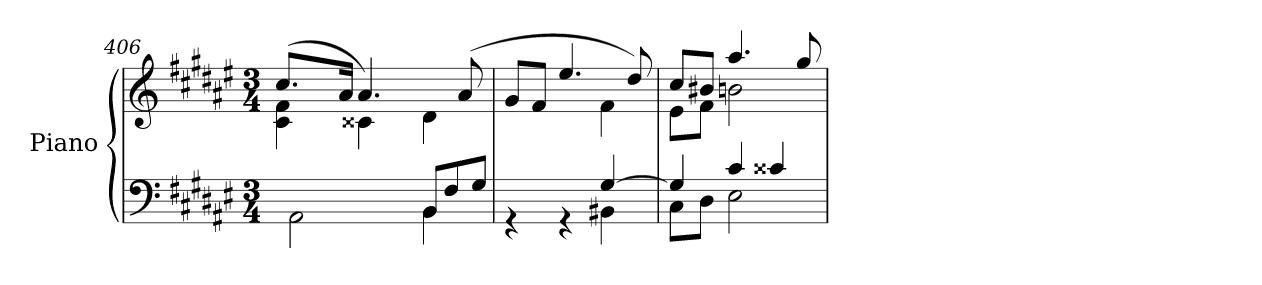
**kern	**kern
*part1	*part1
*staff2	*staff1
*I"Piano	*
*I'Pno	*
*clefF4	*clefG2
*k[f#c#g#d#a#e#]	*k[f#c#g#d#a#e#]
*M3/4	*M3/4
*Xtuplet	*
=406	=406
*^	*^
12AA#/Lyy	2AA#\	(8.cc#/L	4c#\ 4f#\
12F#/	.	.	.
12A#/	.	.	.
.	.	16a#/Jk	.
12F#/	.	4.a#/)	4c##X\
12AA#/	.	.	.
12F#/J	.	.	.
12BB/L	4BB\	.	4d#\
12F#/	.	.	.
.	.	(8a#/	.
12G#/J	.	.	.
=407	=407	=407	=407
4rGG	2ryy	8g#/L	2ryy
.	.	8f#/J	.
4rGG	.	4.ee#/	.
[4G#/	4BB#X\	.	4f#\
.	.	8dd#/)	.
!!LO:PB:g=z	!!
=408	=408	=408	=408
4G#/]	8C#\L	8cc#/L	8e#\L
.	8D#\J	8b#X/J	8f#\J
4c#/	2E#\	4.aa#/	2bn\
4c##X/	.	.	.
.	.	8gg#/	.
*v	*v	*	*
*	*v	*v
=	=
*-	*-
